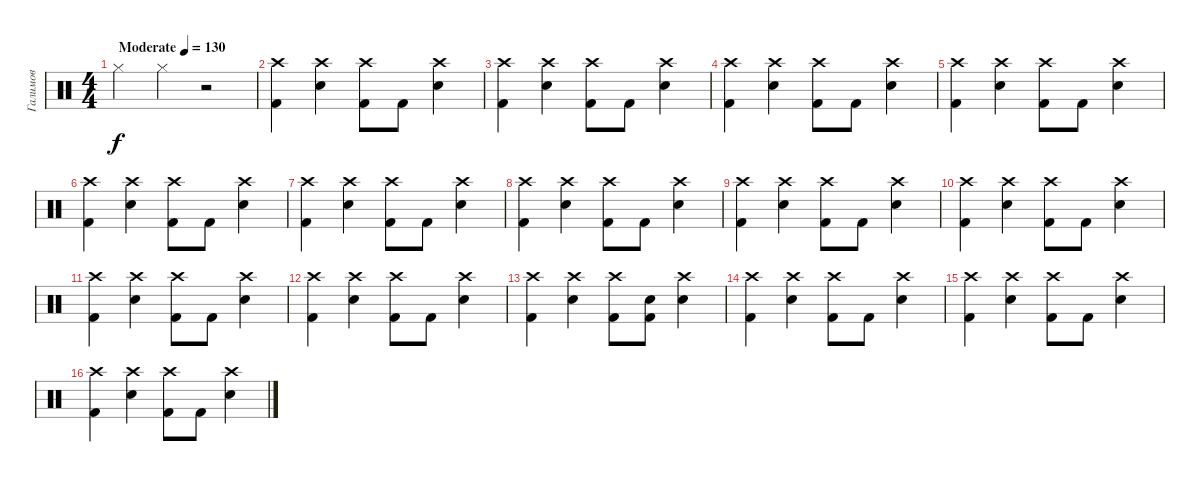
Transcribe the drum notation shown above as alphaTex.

\track ("Галимов" "Галимов") {instrument percussion}
\staff {score}
\articulation defaults
\ts (4 4)
\tempo (130 "Moderate")
\clef neutral
\ks c "Hi-Hat (closed)".4{dy f} "Hi-Hat (closed)".4
r.2 |
("Crash high (hit)" "Kick (hit) 2").4 ("Crash high (hit)" "Electric Snare (hit)").4 ("Crash high (hit)" "Kick (hit) 2").8 "Kick (hit) 2".8 ("Crash high (hit)" "Electric Snare (hit)").4 |
("Crash high (hit)" "Kick (hit) 2").4 ("Crash high (hit)" "Electric Snare (hit)").4 ("Crash high (hit)" "Kick (hit) 2").8 "Kick (hit) 2".8 ("Crash high (hit)" "Electric Snare (hit)").4 |
("Crash high (hit)" "Kick (hit) 2").4 ("Crash high (hit)" "Electric Snare (hit)").4 ("Crash high (hit)" "Kick (hit) 2").8 "Kick (hit) 2".8 ("Crash high (hit)" "Electric Snare (hit)").4 |
("Crash high (hit)" "Kick (hit) 2").4 ("Crash high (hit)" "Electric Snare (hit)").4 ("Crash high (hit)" "Kick (hit) 2").8 "Kick (hit) 2".8 ("Crash high (hit)" "Electric Snare (hit)").4 |
("Crash high (hit)" "Kick (hit) 2").4 ("Crash high (hit)" "Electric Snare (hit)").4 ("Crash high (hit)" "Kick (hit) 2").8 "Kick (hit) 2".8 ("Crash high (hit)" "Electric Snare (hit)").4 |
("Crash high (hit)" "Kick (hit) 2").4 ("Crash high (hit)" "Electric Snare (hit)").4 ("Crash high (hit)" "Kick (hit) 2").8 "Kick (hit) 2".8 ("Crash high (hit)" "Electric Snare (hit)").4 |
("Crash high (hit)" "Kick (hit) 2").4 ("Crash high (hit)" "Electric Snare (hit)").4 ("Crash high (hit)" "Kick (hit) 2").8 "Kick (hit) 2".8 ("Crash high (hit)" "Electric Snare (hit)").4 |
("Crash high (hit)" "Kick (hit) 2").4 ("Crash high (hit)" "Electric Snare (hit)").4 ("Crash high (hit)" "Kick (hit) 2").8 "Kick (hit) 2".8 ("Crash high (hit)" "Electric Snare (hit)").4 |
("Crash high (hit)" "Kick (hit) 2").4 ("Crash high (hit)" "Electric Snare (hit)").4 ("Crash high (hit)" "Kick (hit) 2").8 "Kick (hit) 2".8 ("Crash high (hit)" "Electric Snare (hit)").4 |
("Crash high (hit)" "Kick (hit) 2").4 ("Crash high (hit)" "Electric Snare (hit)").4 ("Crash high (hit)" "Kick (hit) 2").8 "Kick (hit) 2".8 ("Crash high (hit)" "Electric Snare (hit)").4 |
("Crash high (hit)" "Kick (hit) 2").4 ("Crash high (hit)" "Electric Snare (hit)").4 ("Crash high (hit)" "Kick (hit) 2").8 "Kick (hit) 2".8 ("Crash high (hit)" "Electric Snare (hit)").4 |
("Crash high (hit)" "Kick (hit) 2").4 ("Crash high (hit)" "Electric Snare (hit)").4 ("Crash high (hit)" "Kick (hit) 2").8 ("Electric Snare (hit)" "Kick (hit) 2").8 ("Crash high (hit)" "Electric Snare (hit)").4 |
("Crash high (hit)" "Kick (hit) 2").4 ("Crash high (hit)" "Electric Snare (hit)").4 ("Crash high (hit)" "Kick (hit) 2").8 "Kick (hit) 2".8 ("Crash high (hit)" "Electric Snare (hit)").4 |
("Crash high (hit)" "Kick (hit) 2").4 ("Crash high (hit)" "Electric Snare (hit)").4 ("Crash high (hit)" "Kick (hit) 2").8 "Kick (hit) 2".8 ("Crash high (hit)" "Electric Snare (hit)").4 |
("Crash high (hit)" "Kick (hit) 2").4 ("Crash high (hit)" "Electric Snare (hit)").4 ("Crash high (hit)" "Kick (hit) 2").8 "Kick (hit) 2".8 ("Crash high (hit)" "Electric Snare (hit)").4
